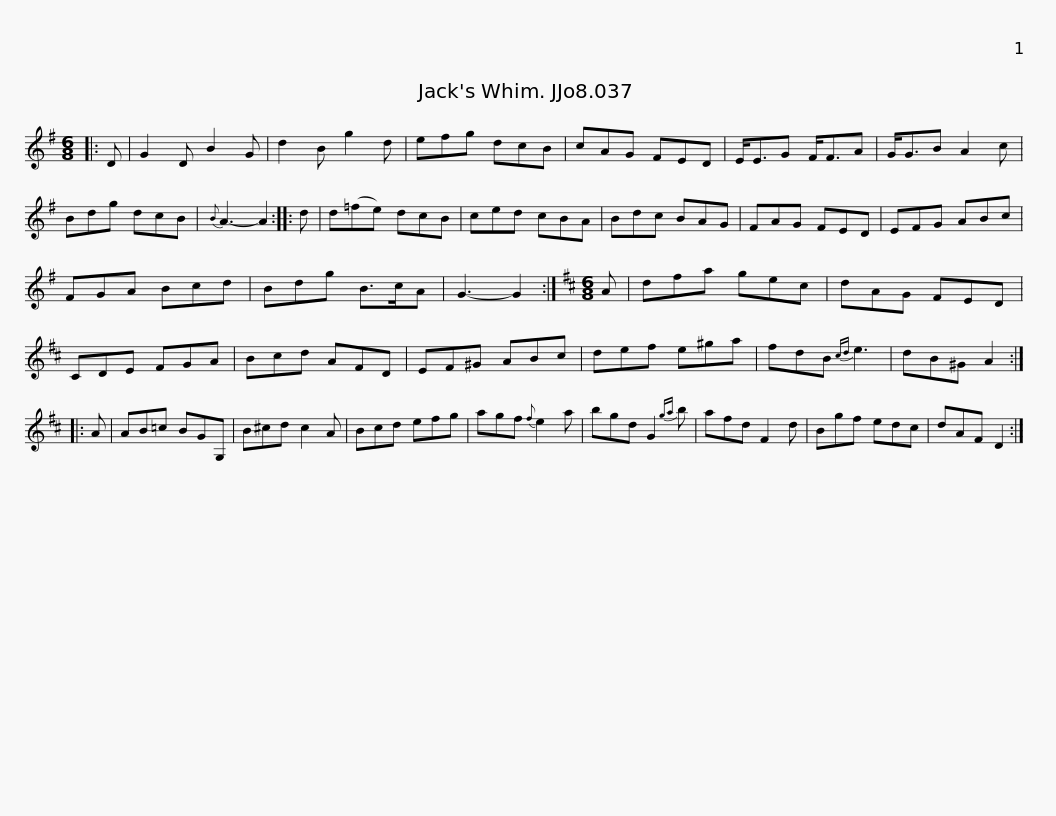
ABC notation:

X:1
L:1/8
M:6/8
I:linebreak $
K:G
V:1 treble
V:1
|: D | G2 D B2 G | d2 B g2 d | efg dcB | cAG FED | %5
 E<EG F<FA | G<GB A2 c | Bdg dcB |${B} A3- A2 :: d | %10
 d(=fe) dcB | ced cBA | Bdc BAG | FAG FED | EFG ABc | %15
 FGA Bcd |$ Bdg B>cA | G3- G2 :|[K:D][M:6/8] A | dfa gec | %20
 dAG FED | CDE FGA | Bcd AFD | EF^G ABc |$ def e^ga | %25
 fdB{cd} e3 | dB^G A2 :: A | AB=c BGG, | B^cd c2 A | %30
 Bcd efg |$ agf{f} e2 a | bgd G2{ga} b | afd F2 d | Bgf edc | %35
 dAF D2 :| %36
